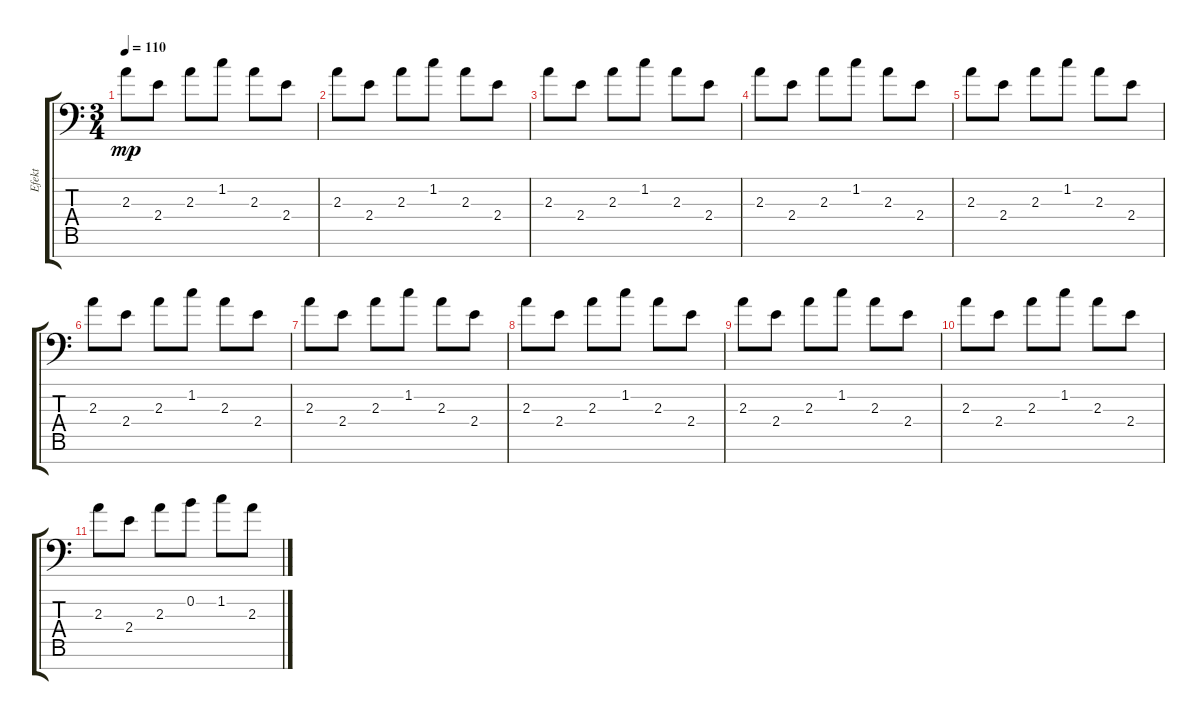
\track ("Efekt" "Efekt") {instrument overdrivenguitar}
\staff {score tabs}
\tuning (E4 B3 G3 D3 A2 E2 A1) {hide}
\ts (3 4)
\tempo 110
\clef f4
\ks c
2.3.8{dy mp} 2.4.8 2.3.8 1.2.8 2.3.8 2.4.8 |
2.3.8 2.4.8 2.3.8 1.2.8 2.3.8 2.4.8 |
2.3.8 2.4.8 2.3.8 1.2.8 2.3.8 2.4.8 |
2.3.8 2.4.8 2.3.8 1.2.8 2.3.8 2.4.8 |
2.3.8 2.4.8 2.3.8 1.2.8 2.3.8 2.4.8 |
2.3.8 2.4.8 2.3.8 1.2.8 2.3.8 2.4.8 |
2.3.8 2.4.8 2.3.8 1.2.8 2.3.8 2.4.8 |
2.3.8 2.4.8 2.3.8 1.2.8 2.3.8 2.4.8 |
2.3.8 2.4.8 2.3.8 1.2.8 2.3.8 2.4.8 |
2.3.8 2.4.8 2.3.8 1.2.8 2.3.8 2.4.8 |
2.3.8 2.4.8 2.3.8 0.2.8 1.2.8 2.3.8
